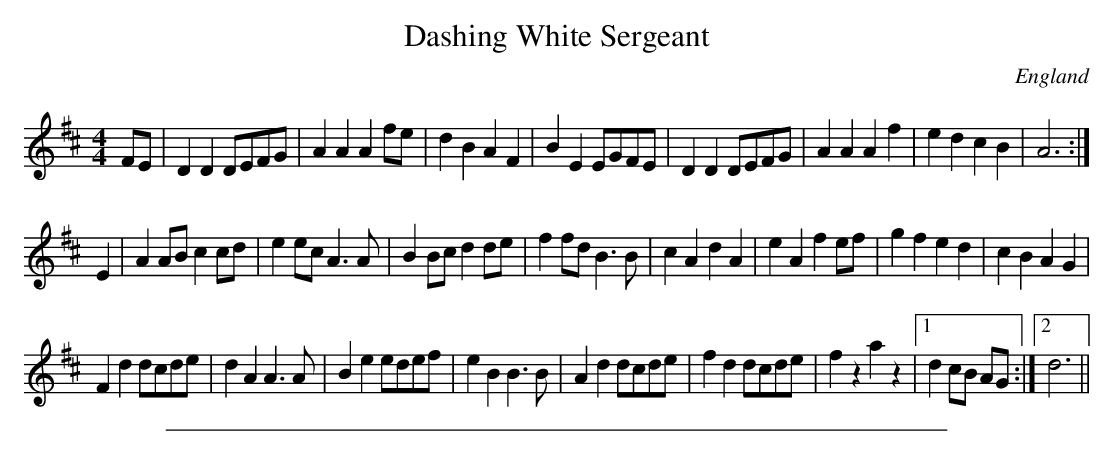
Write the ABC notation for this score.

X:1
T: Dashing White Sergeant
O:England
O:Scotland
M:4/4
K:D
FE|\
D2D2 DEFG|A2A2 A2fe|d2B2 A2F2|B2E2 EGFE|\
D2D2 DEFG|A2A2 A2f2|e2d2 c2B2|A6:|*
E2|\
A2AB c2cd|e2ec A3A|B2Bc d2de|f2fd B3B|\
c2A2 d2A2|e2A2 f2ef|g2f2 e2d2|c2B2 A2G2|
F2d2 dcde|d2A2 A3A|B2e2 edef|e2B2 B3B|\
A2d2 dcde|f2d2 dcde|f2z2 a2z2|1 d2cB AG:|2 d6||
